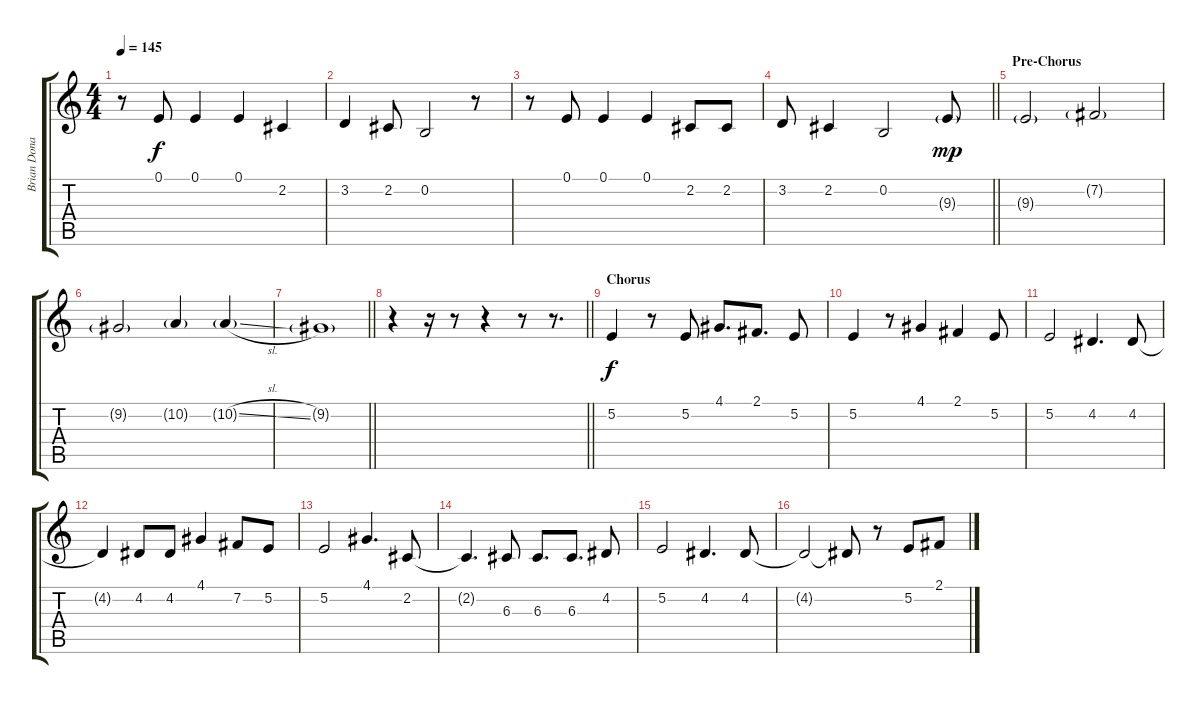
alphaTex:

\track ("Brian Donahue (Backup Vocals/Harmonies)" "Brian Dona") {instrument clarinet}
\staff {score tabs}
\tuning (E4 B3 G3 D3 A2 E2) {hide}
\ts (4 4)
\tempo 145
\clef g2
\ks c
r.8{dy f} 0.1.8 0.1.4 0.1.4 2.2.4 |
3.2.4 2.2.8 0.2.2 r.8 |
r.8 0.1.8 0.1.4 0.1.4 2.2.8 2.2.8 |
\barLineRight lightlight
3.2.8 2.2.4 0.2.2 9.3{g}.8{dy mp} |
\section ("" "Pre-Chorus")
9.3{g}.2 7.2{g}.2 |
9.2{g}.2 10.2{g}.4 10.2{sl g}.4 |
\barLineRight lightlight
9.2{g}.1 |
\section ("" "")
\barLineRight lightlight
r.4 r.16 r.8 r.4 r.8 r.8{d} |
\section ("" "Chorus")
5.2.4{dy f volume 11} r.8 5.2.8 4.1.8{d} 2.1.8{d} 5.2.8 |
5.2.4 r.8 4.1.4 2.1.4 5.2.8 |
5.2.2 4.2.4{d} 4.2.8 |
4.2{t}.4 4.2.8 4.2.8 4.1.4 7.2.8 5.2.8 |
5.2.2 4.1.4{d} 2.2.8 |
2.2{t}.4{d} 6.3.8 6.3.8{d} 6.3.8{d} 4.2.8 |
5.2.2 4.2.4{d} 4.2.8 |
4.2{t}.2 4.2{t}.8 r.8 5.2.8 2.1.8
